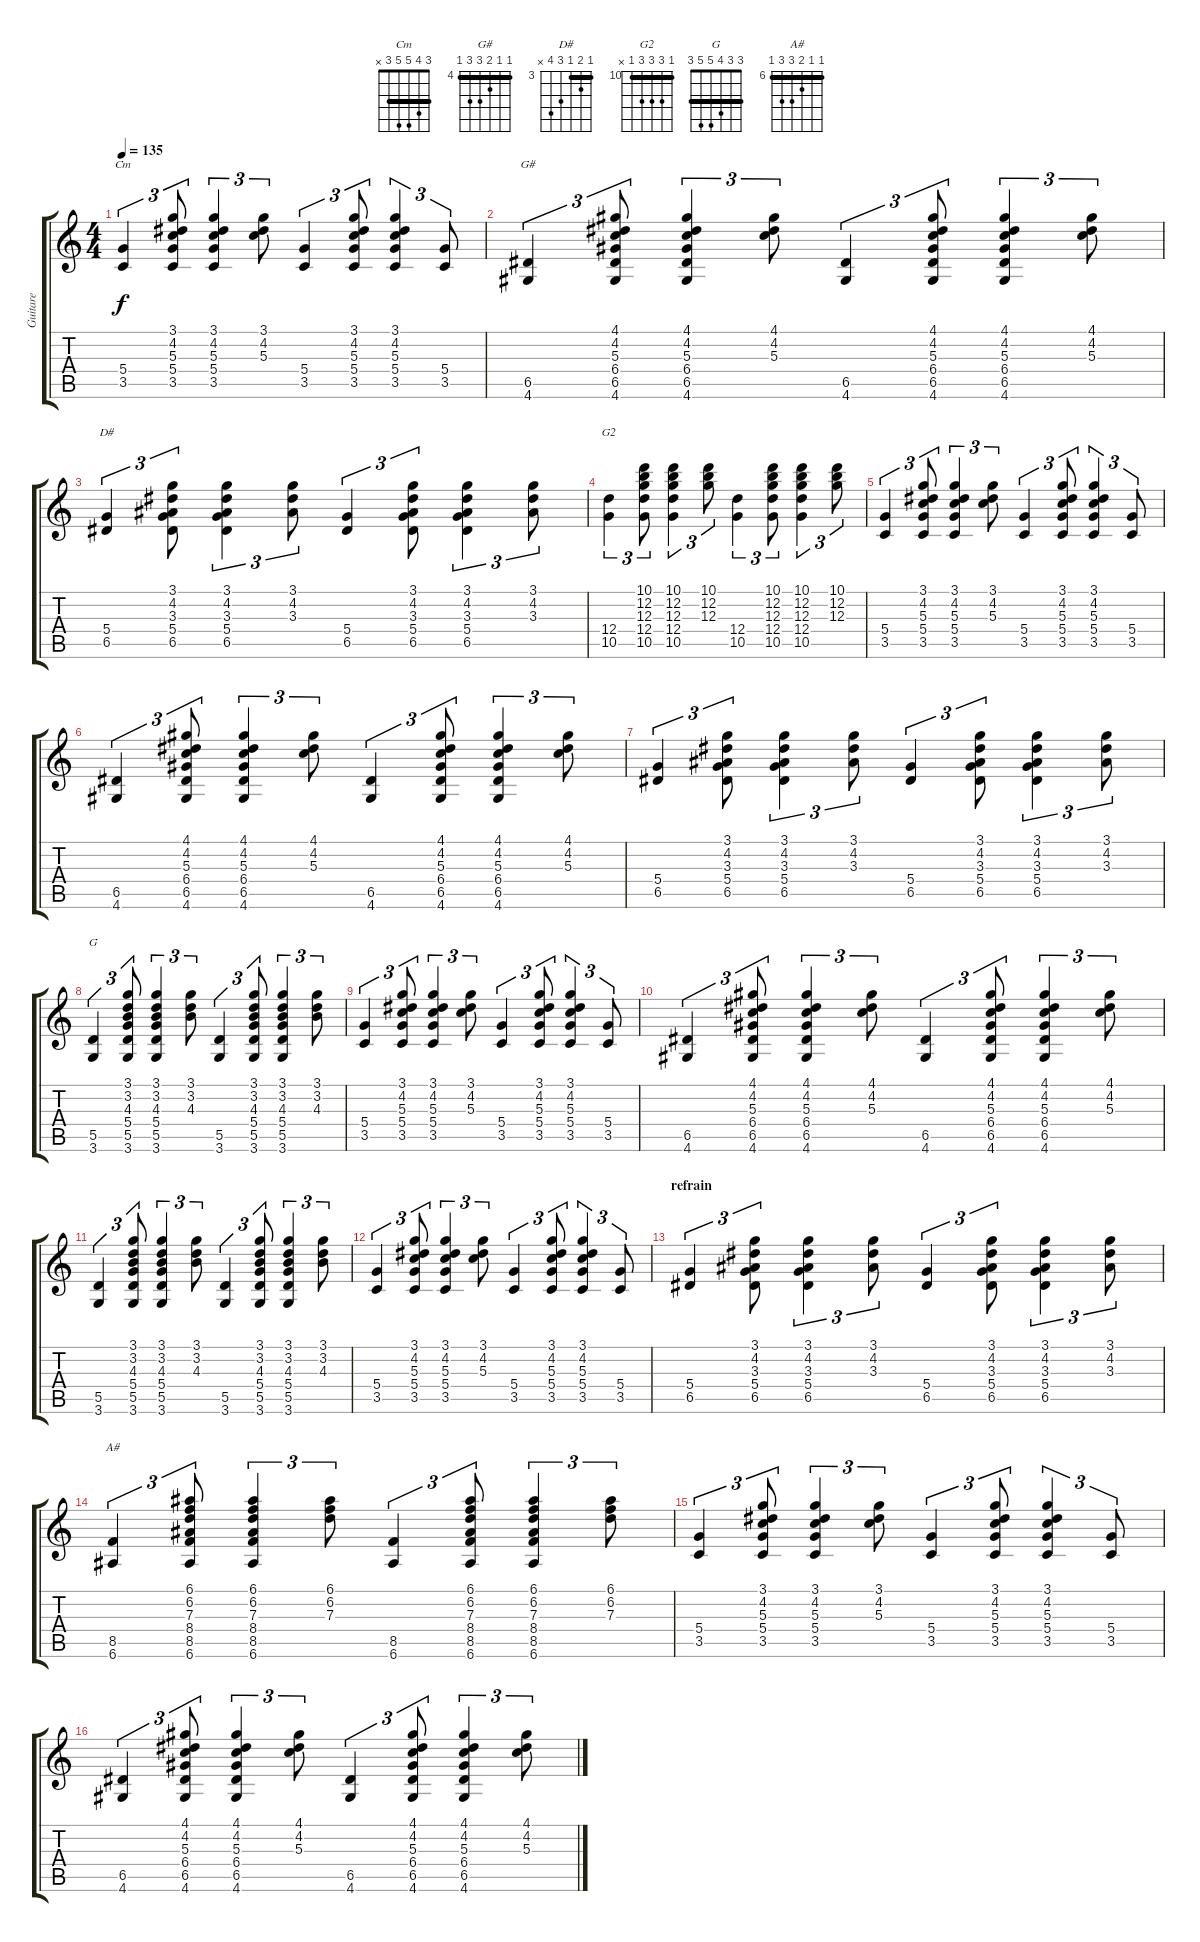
\track ("Guitare" "Guitare") {instrument electricguitarclean}
\staff {score tabs}
\tuning (E4 B3 G3 D3 A2 E2) {hide}
\chord ("Cm" 3 4 5 5 3 x) {barre 3}
\chord ("G#" 4 4 5 6 6 4) {firstfret 4 barre 4}
\chord ("D#" 3 4 3 5 6 x) {firstfret 3 barre 3}
\chord ("G2" 10 12 12 12 10 x) {firstfret 10 barre 10}
\chord ("G" 3 3 4 5 5 3) {barre 3}
\chord ("A#" 6 6 7 8 8 6) {firstfret 6 barre 6}
\ts (4 4)
\tempo 135
\clef g2
\ks c
(5.4 3.5).4{tu (3 2) ch "Cm" dy f volume 11} (3.1 4.2 5.3 5.4 3.5).8{tu (3 2)} (3.1 4.2 5.3 5.4 3.5).4{tu (3 2)} (3.1 4.2 5.3).8{tu (3 2)} (5.4 3.5).4{tu (3 2)} (3.1 4.2 5.3 5.4 3.5).8{tu (3 2)} (3.1 4.2 5.3 5.4 3.5).4{tu (3 2)} (5.4 3.5).8{tu (3 2)} |
(6.5 4.6).4{tu (3 2) ch "G#"} (4.1 4.2 5.3 6.4 6.5 4.6).8{tu (3 2)} (4.1 4.2 5.3 6.4 6.5 4.6).4{tu (3 2)} (4.1 4.2 5.3).8{tu (3 2)} (6.5 4.6).4{tu (3 2)} (4.1 4.2 5.3 6.4 6.5 4.6).8{tu (3 2)} (4.1 4.2 5.3 6.4 6.5 4.6).4{tu (3 2)} (4.1 4.2 5.3).8{tu (3 2)} |
(5.4 6.5).4{tu (3 2) ch "D#"} (3.1 4.2 3.3 5.4 6.5).8{tu (3 2)} (3.1 4.2 3.3 5.4 6.5).4{tu (3 2)} (3.1 4.2 3.3).8{tu (3 2)} (5.4 6.5).4{tu (3 2)} (3.1 4.2 3.3 5.4 6.5).8{tu (3 2)} (3.1 4.2 3.3 5.4 6.5).4{tu (3 2)} (3.1 4.2 3.3).8{tu (3 2)} |
(12.4 10.5).4{tu (3 2) ch "G2"} (10.1 12.2 12.3 12.4 10.5).8{tu (3 2)} (10.1 12.2 12.3 12.4 10.5).4{tu (3 2)} (10.1 12.2 12.3).8{tu (3 2)} (12.4 10.5).4{tu (3 2)} (10.1 12.2 12.3 12.4 10.5).8{tu (3 2)} (10.1 12.2 12.3 12.4 10.5).4{tu (3 2)} (10.1 12.2 12.3).8{tu (3 2)} |
(5.4 3.5).4{tu (3 2)} (3.1 4.2 5.3 5.4 3.5).8{tu (3 2)} (3.1 4.2 5.3 5.4 3.5).4{tu (3 2)} (3.1 4.2 5.3).8{tu (3 2)} (5.4 3.5).4{tu (3 2)} (3.1 4.2 5.3 5.4 3.5).8{tu (3 2)} (3.1 4.2 5.3 5.4 3.5).4{tu (3 2)} (5.4 3.5).8{tu (3 2)} |
(6.5 4.6).4{tu (3 2)} (4.1 4.2 5.3 6.4 6.5 4.6).8{tu (3 2)} (4.1 4.2 5.3 6.4 6.5 4.6).4{tu (3 2)} (4.1 4.2 5.3).8{tu (3 2)} (6.5 4.6).4{tu (3 2)} (4.1 4.2 5.3 6.4 6.5 4.6).8{tu (3 2)} (4.1 4.2 5.3 6.4 6.5 4.6).4{tu (3 2)} (4.1 4.2 5.3).8{tu (3 2)} |
(5.4 6.5).4{tu (3 2)} (3.1 4.2 3.3 5.4 6.5).8{tu (3 2)} (3.1 4.2 3.3 5.4 6.5).4{tu (3 2)} (3.1 4.2 3.3).8{tu (3 2)} (5.4 6.5).4{tu (3 2)} (3.1 4.2 3.3 5.4 6.5).8{tu (3 2)} (3.1 4.2 3.3 5.4 6.5).4{tu (3 2)} (3.1 4.2 3.3).8{tu (3 2)} |
(5.5 3.6).4{tu (3 2) ch "G"} (3.1 3.2 4.3 5.4 5.5 3.6).8{tu (3 2)} (3.1 3.2 4.3 5.4 5.5 3.6).4{tu (3 2)} (3.1 3.2 4.3).8{tu (3 2)} (5.5 3.6).4{tu (3 2)} (3.1 3.2 4.3 5.4 5.5 3.6).8{tu (3 2)} (3.1 3.2 4.3 5.4 5.5 3.6).4{tu (3 2)} (3.1 3.2 4.3).8{tu (3 2)} |
(5.4 3.5).4{tu (3 2)} (3.1 4.2 5.3 5.4 3.5).8{tu (3 2)} (3.1 4.2 5.3 5.4 3.5).4{tu (3 2)} (3.1 4.2 5.3).8{tu (3 2)} (5.4 3.5).4{tu (3 2)} (3.1 4.2 5.3 5.4 3.5).8{tu (3 2)} (3.1 4.2 5.3 5.4 3.5).4{tu (3 2)} (5.4 3.5).8{tu (3 2)} |
(6.5 4.6).4{tu (3 2)} (4.1 4.2 5.3 6.4 6.5 4.6).8{tu (3 2)} (4.1 4.2 5.3 6.4 6.5 4.6).4{tu (3 2)} (4.1 4.2 5.3).8{tu (3 2)} (6.5 4.6).4{tu (3 2)} (4.1 4.2 5.3 6.4 6.5 4.6).8{tu (3 2)} (4.1 4.2 5.3 6.4 6.5 4.6).4{tu (3 2)} (4.1 4.2 5.3).8{tu (3 2)} |
(5.5 3.6).4{tu (3 2)} (3.1 3.2 4.3 5.4 5.5 3.6).8{tu (3 2)} (3.1 3.2 4.3 5.4 5.5 3.6).4{tu (3 2)} (3.1 3.2 4.3).8{tu (3 2)} (5.5 3.6).4{tu (3 2)} (3.1 3.2 4.3 5.4 5.5 3.6).8{tu (3 2)} (3.1 3.2 4.3 5.4 5.5 3.6).4{tu (3 2)} (3.1 3.2 4.3).8{tu (3 2)} |
(5.4 3.5).4{tu (3 2)} (3.1 4.2 5.3 5.4 3.5).8{tu (3 2)} (3.1 4.2 5.3 5.4 3.5).4{tu (3 2)} (3.1 4.2 5.3).8{tu (3 2)} (5.4 3.5).4{tu (3 2)} (3.1 4.2 5.3 5.4 3.5).8{tu (3 2)} (3.1 4.2 5.3 5.4 3.5).4{tu (3 2)} (5.4 3.5).8{tu (3 2)} |
\section ("" "refrain")
(5.4 6.5).4{tu (3 2)} (3.1 4.2 3.3 5.4 6.5).8{tu (3 2)} (3.1 4.2 3.3 5.4 6.5).4{tu (3 2)} (3.1 4.2 3.3).8{tu (3 2)} (5.4 6.5).4{tu (3 2)} (3.1 4.2 3.3 5.4 6.5).8{tu (3 2)} (3.1 4.2 3.3 5.4 6.5).4{tu (3 2)} (3.1 4.2 3.3).8{tu (3 2)} |
(8.5 6.6).4{tu (3 2) ch "A#"} (6.1 6.2 7.3 8.4 8.5 6.6).8{tu (3 2)} (6.1 6.2 7.3 8.4 8.5 6.6).4{tu (3 2)} (6.1 6.2 7.3).8{tu (3 2)} (8.5 6.6).4{tu (3 2)} (6.1 6.2 7.3 8.4 8.5 6.6).8{tu (3 2)} (6.1 6.2 7.3 8.4 8.5 6.6).4{tu (3 2)} (6.1 6.2 7.3).8{tu (3 2)} |
(5.4 3.5).4{tu (3 2)} (3.1 4.2 5.3 5.4 3.5).8{tu (3 2)} (3.1 4.2 5.3 5.4 3.5).4{tu (3 2)} (3.1 4.2 5.3).8{tu (3 2)} (5.4 3.5).4{tu (3 2)} (3.1 4.2 5.3 5.4 3.5).8{tu (3 2)} (3.1 4.2 5.3 5.4 3.5).4{tu (3 2)} (5.4 3.5).8{tu (3 2)} |
(6.5 4.6).4{tu (3 2)} (4.1 4.2 5.3 6.4 6.5 4.6).8{tu (3 2)} (4.1 4.2 5.3 6.4 6.5 4.6).4{tu (3 2)} (4.1 4.2 5.3).8{tu (3 2)} (6.5 4.6).4{tu (3 2)} (4.1 4.2 5.3 6.4 6.5 4.6).8{tu (3 2)} (4.1 4.2 5.3 6.4 6.5 4.6).4{tu (3 2)} (4.1 4.2 5.3).8{tu (3 2)}
